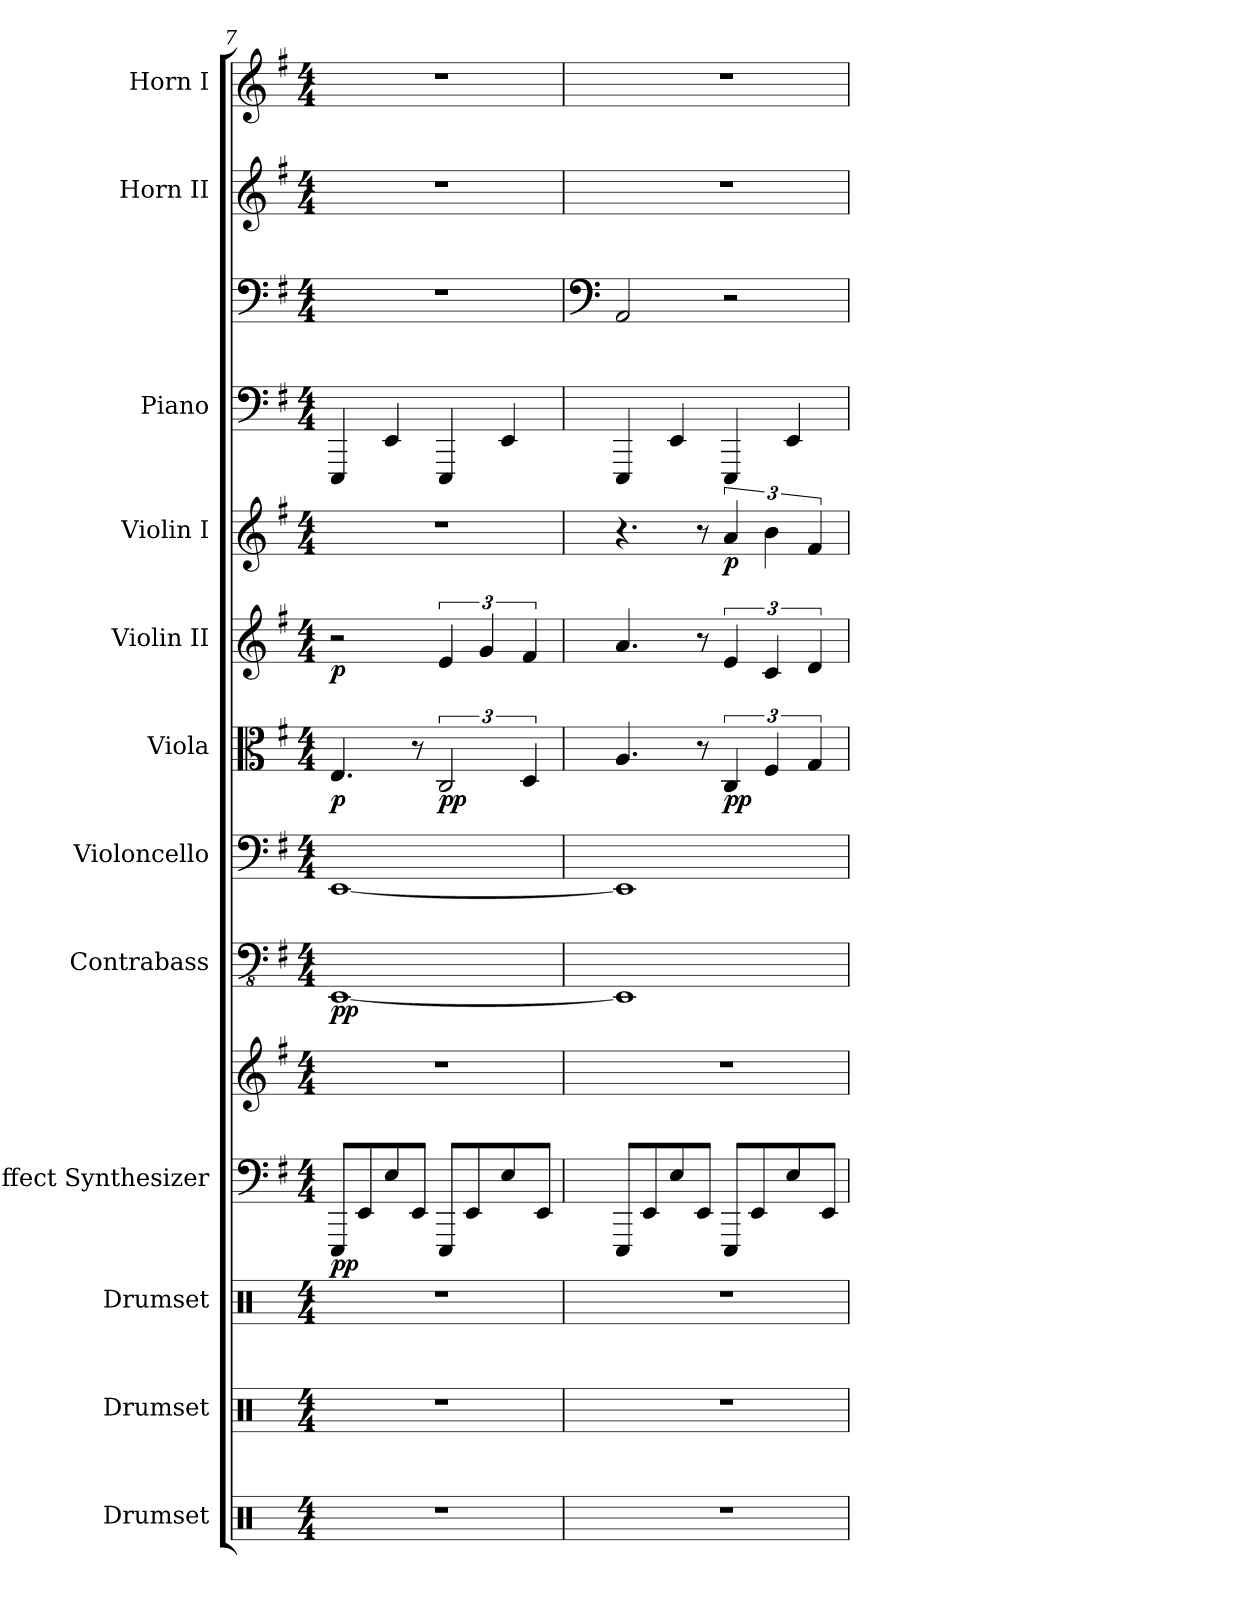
**kern	**kern	**kern	**kern	**kern	**dynam	**kern	**dynam	**kern	**kern	**dynam	**kern	**dynam	**kern	**dynam	**kern	**kern	**kern	**kern
*part12	*part11	*part10	*part9	*part9	*part9	*part8	*part8	*part7	*part6	*part6	*part5	*part5	*part4	*part4	*part3	*part3	*part2	*part1
*staff14	*staff13	*staff12	*staff11	*staff10	*staff10/11	*staff9	*staff9	*staff8	*staff7	*staff7	*staff6	*staff6	*staff5	*staff5	*staff4	*staff3	*staff2	*staff1
*I"Drumset	*I"Drumset	*I"Drumset	*I"Effect Synthesizer	*	*	*I"Contrabass	*	*I"Violoncello	*I"Viola	*	*I"Violin II	*	*I"Violin I	*	*I"Piano	*	*I"Horn II	*I"Horn I
*I'Drs.	*I'Drs.	*I'Drs.	*I'Synth.	*	*	*	*	*	*	*	*	*	*	*	*I'Pno.	*	*I'Hn. II	*I'Hn. I
*clefX	*clefX	*clefX	*clefF4	*clefG2	*	*clefFv4	*	*clefF4	*clefC3	*	*clefG2	*	*clefG2	*	*clefF4	*clefF4	*clefG2	*clefG2
*	*	*	*	*	*	*	*	*	*	*	*	*	*	*	*	*	*ITrd4c7	*ITrd4c7
*k[]	*k[]	*k[]	*k[f#]	*k[f#]	*	*k[f#]	*	*k[f#]	*k[f#]	*	*k[f#]	*	*k[f#]	*	*k[f#]	*k[f#]	*k[]	*k[]
*M4/4	*M4/4	*M4/4	*M4/4	*M4/4	*	*M4/4	*	*M4/4	*M4/4	*	*M4/4	*	*M4/4	*	*M4/4	*M4/4	*M4/4	*M4/4
=7	=7	=7	=7	=7	=7	=7	=7	=7	=7	=7	=7	=7	=7	=7	=7	=7	=7	=7
!	!	!	!	!	!LO:DY:b=2	!	!LO:DY:b	!	!	!LO:DY:b	!	!LO:DY:b	!	!	!	!	!	!
1r	1r	1r	8EEE/L	1r	pp	[1EEE	pp	[1EE	4.E/	p	2r	p	1r	.	4EEE/	1r	1r	1r
.	.	.	8EE/	.	.	.	.	.	.	.	.	.	.	.	.	.	.	.
.	.	.	8E/	.	.	.	.	.	.	.	.	.	.	.	4EE/	.	.	.
.	.	.	8EE/J	.	.	.	.	.	8r	.	.	.	.	.	.	.	.	.
!	!	!	!	!	!	!	!	!	!	!LO:DY:b	!	!	!	!	!	!	!	!
.	.	.	8EEE/L	.	.	.	.	.	3C/	pp	6e/	.	.	.	4EEE/	.	.	.
.	.	.	8EE/	.	.	.	.	.	.	.	.	.	.	.	.	.	.	.
.	.	.	.	.	.	.	.	.	.	.	6g/	.	.	.	.	.	.	.
.	.	.	8E/	.	.	.	.	.	.	.	.	.	.	.	4EE/	.	.	.
.	.	.	.	.	.	.	.	.	6D/	.	6f#/	.	.	.	.	.	.	.
.	.	.	8EE/J	.	.	.	.	.	.	.	.	.	.	.	.	.	.	.
!!LO:PB:g=z
=8	=8	=8	=8	=8	=8	=8	=8	=8	=8	=8	=8	=8	=8	=8	=8	=8	=8	=8
*	*	*	*	*	*	*	*	*	*	*	*	*	*	*	*	*clefF4	*	*
1r	1r	1r	8EEE/L	1r	.	1EEE]	.	1EE]	4.A/	.	4.a/	.	4.r	.	4EEE/	2AA/	1r	1r
.	.	.	8EE/	.	.	.	.	.	.	.	.	.	.	.	.	.	.	.
.	.	.	8E/	.	.	.	.	.	.	.	.	.	.	.	4EE/	.	.	.
.	.	.	8EE/J	.	.	.	.	.	8r	.	8r	.	8r	.	.	.	.	.
!	!	!	!	!	!	!	!	!	!	!LO:DY:b	!	!	!	!LO:DY:b	!	!	!	!
.	.	.	8EEE/L	.	.	.	.	.	6C/	pp	6e/	.	6a/	p	4EEE/	2r	.	.
.	.	.	8EE/	.	.	.	.	.	.	.	.	.	.	.	.	.	.	.
.	.	.	.	.	.	.	.	.	6F#/	.	6c/	.	6b\	.	.	.	.	.
.	.	.	8E/	.	.	.	.	.	.	.	.	.	.	.	4EE/	.	.	.
.	.	.	.	.	.	.	.	.	6G/	.	6d/	.	6f#/	.	.	.	.	.
.	.	.	8EE/J	.	.	.	.	.	.	.	.	.	.	.	.	.	.	.
=	=	=	=	=	=	=	=	=	=	=	=	=	=	=	=	=	=	=
*-	*-	*-	*-	*-	*-	*-	*-	*-	*-	*-	*-	*-	*-	*-	*-	*-	*-	*-
